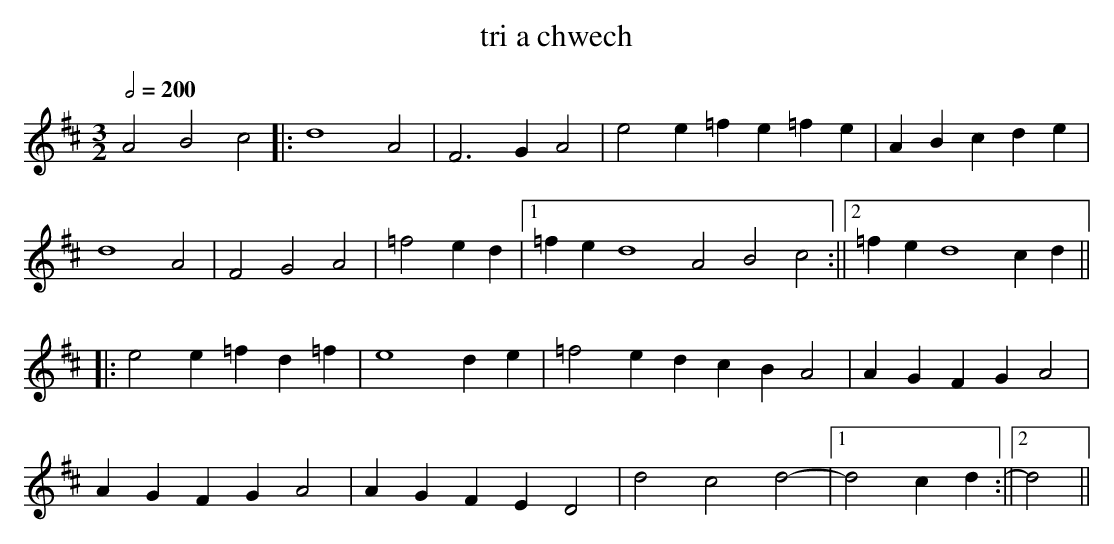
X:1
T:tri a chwech
M:3/2
L:1/2
Q:1/2=200
K:D
A/3B/3c/3|:d2A|F>GA|ee/=f/e/=f/e/|A/B/c/d/e/|
d2A|FGA|=fe/d/|1=f/e/d2A/3B/3c/3:||2=f/e/d2c/d/||
|:ee/=f/d/=f/|e2d/e/|=fe/d/c/B/A|A/G/F/G/A|
A/G/F/G/A|A/G/F/E/D|dcd-|1dc/d/:||2d>||
